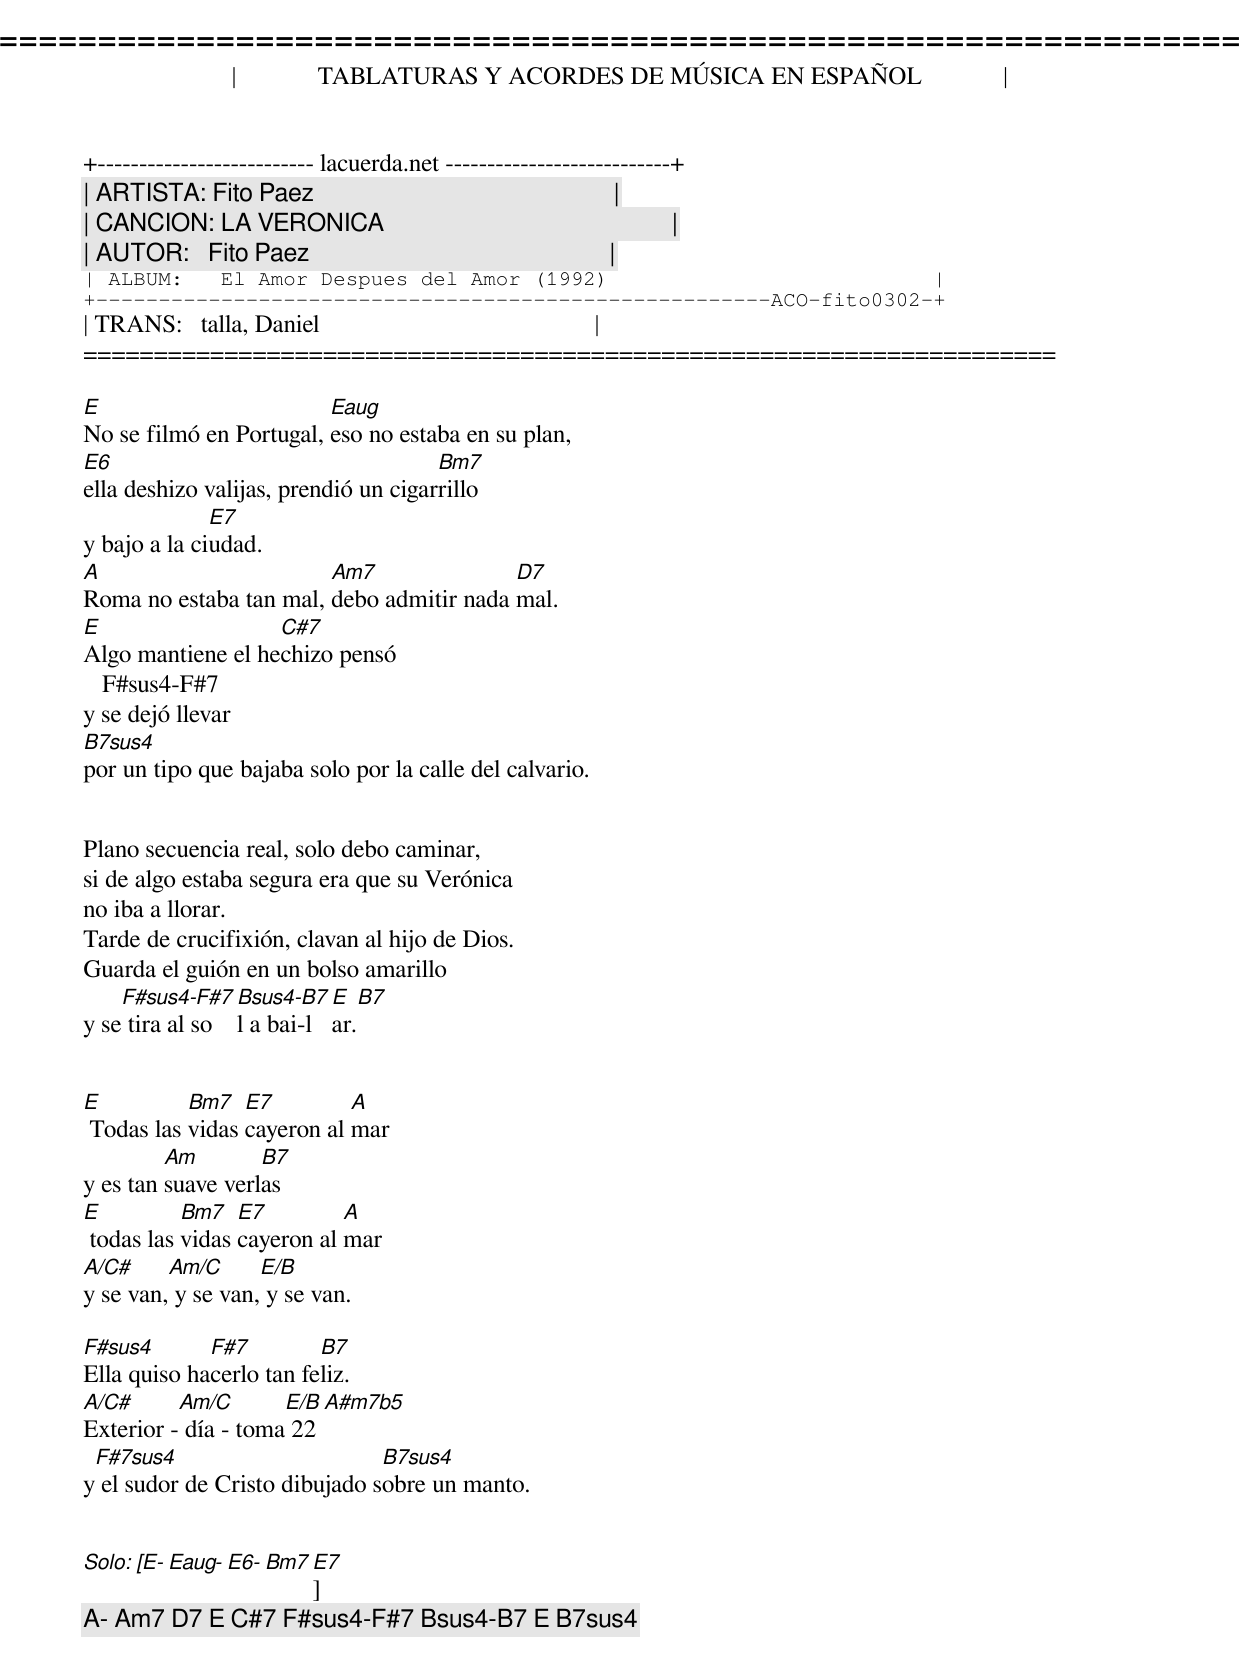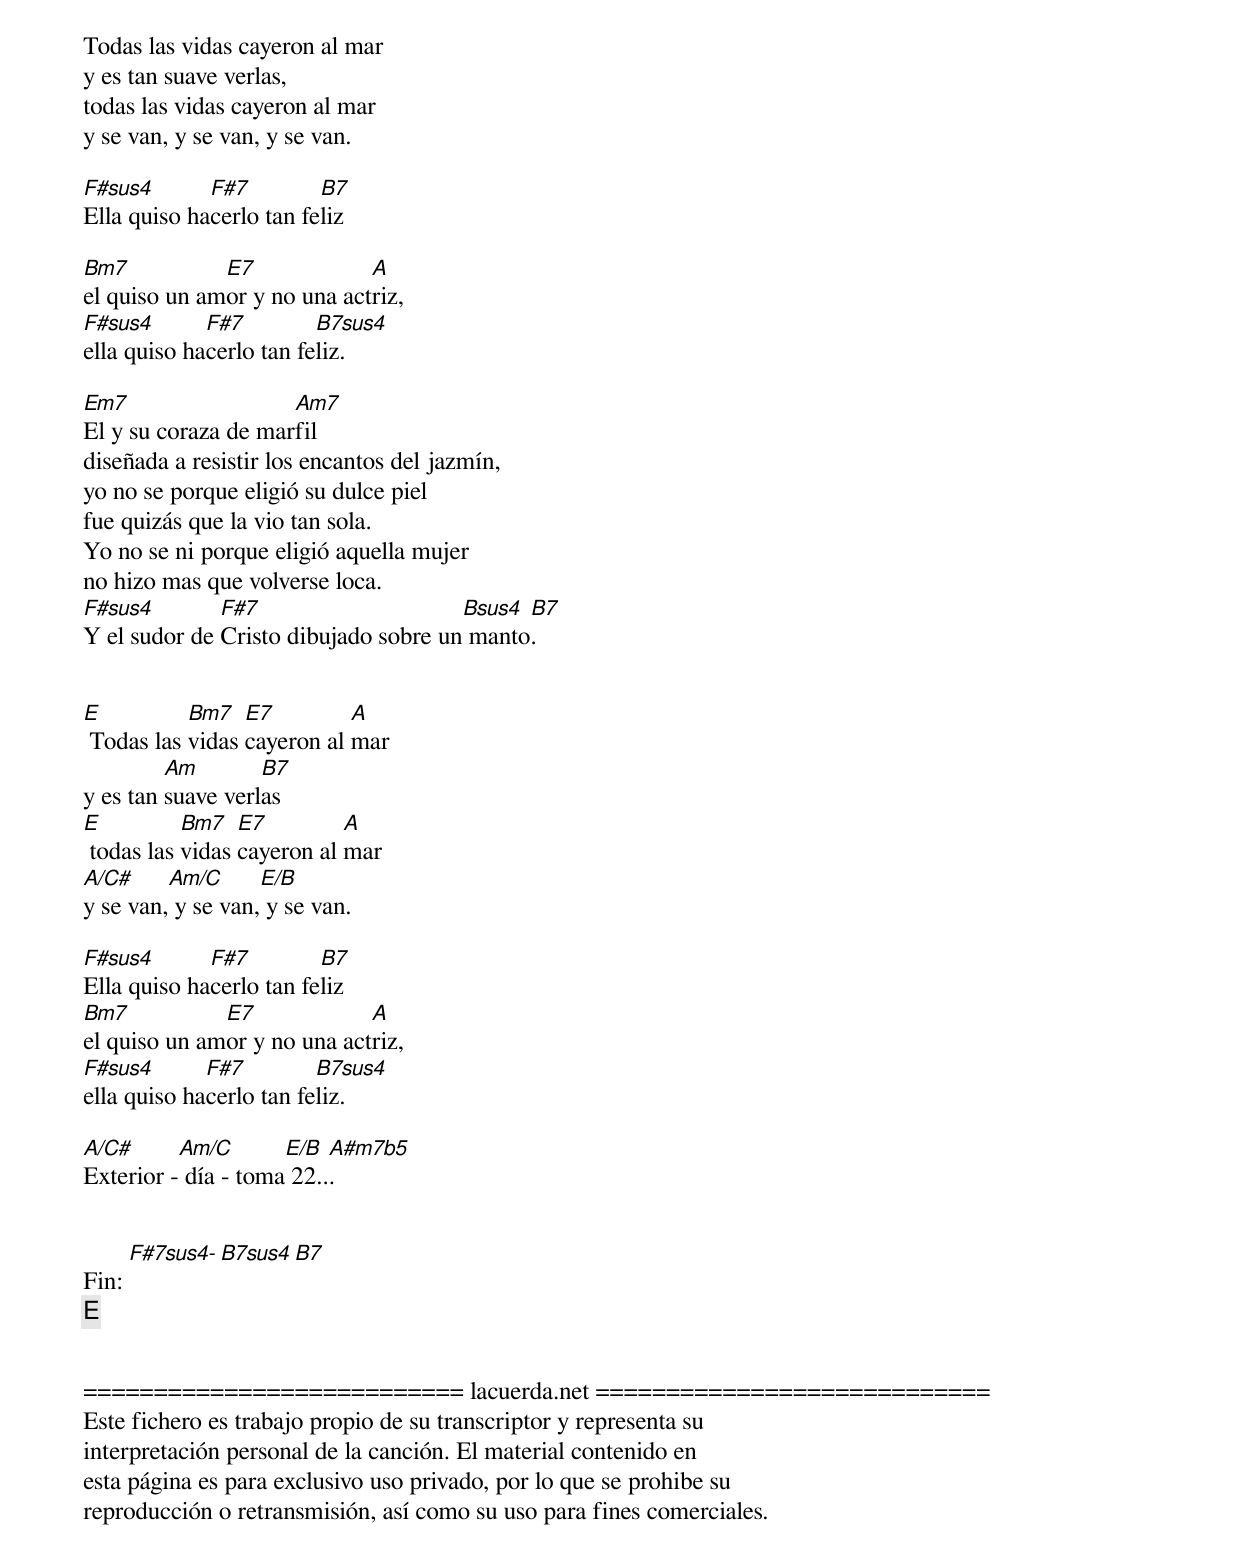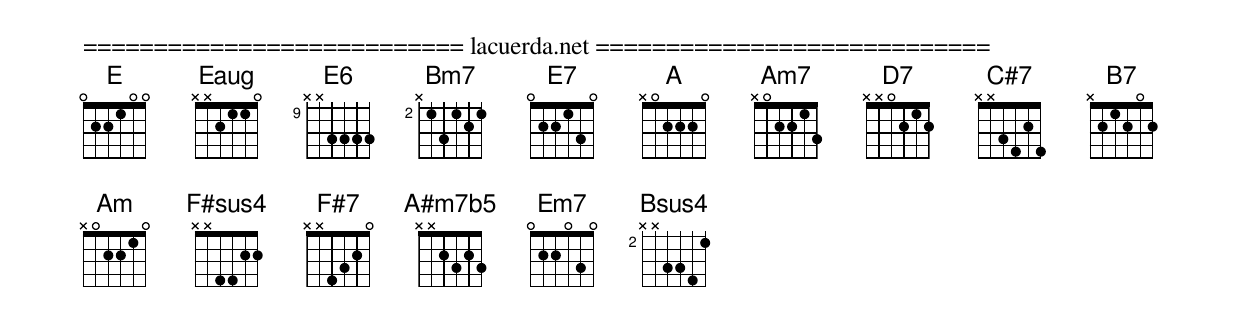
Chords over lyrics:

=====================================================================
|             TABLATURAS Y ACORDES DE MÚSICA EN ESPAÑOL             |
+-------------------------- lacuerda.net ---------------------------+
| ARTISTA: Fito Paez                                                |
| CANCION: LA VERONICA                                              |
| AUTOR:   Fito Paez                                                |
| ALBUM:   El Amor Despues del Amor (1992)                          |
+------------------------------------------------------ACO-fito0302-+
| TRANS:   talla, Daniel                                            |
=====================================================================

E                        Eaug
No se filmó en Portugal, eso no estaba en su plan,
E6                                    Bm7
ella deshizo valijas, prendió un cigarrillo
              E7
y bajo a la ciudad.
A                       Am7               D7
Roma no estaba tan mal, debo admitir nada mal.
E                  C#7
Algo mantiene el hechizo pensó
   F#sus4-F#7
y se dejó llevar
B7sus4
por un tipo que bajaba solo por la calle del calvario.


Plano secuencia real, solo debo caminar,
si de algo estaba segura era que su Verónica
no iba a llorar.
Tarde de crucifixión, clavan al hijo de Dios.
Guarda el guión en un bolso amarillo
    F#sus4-F#7 Bsus4-B7 E  B7
y se tira al sol a bai-lar.


E          Bm7   E7         A
 Todas las vidas cayeron al mar
         Am        B7
y es tan suave verlas
E          Bm7   E7         A
 todas las vidas cayeron al mar
A/C#     Am/C      E/B
y se van, y se van, y se van.

F#sus4       F#7         B7
Ella quiso hacerlo tan feliz.
A/C#      Am/C       E/B  A#m7b5
Exterior - día - toma 22
 F#7sus4                       B7sus4
y el sudor de Cristo dibujado sobre un manto.


Solo: [E- Eaug- E6- Bm7 E7]
      [A- Am7 D7 E C#7 F#sus4-F#7 Bsus4-B7 E B7sus4]


Todas las vidas cayeron al mar
y es tan suave verlas,
todas las vidas cayeron al mar
y se van, y se van, y se van.

F#sus4       F#7         B7
Ella quiso hacerlo tan feliz

Bm7           E7             A
el quiso un amor y no una actriz,
F#sus4       F#7         B7sus4
ella quiso hacerlo tan feliz.

Em7                  Am7
El y su coraza de marfil
diseñada a resistir los encantos del jazmín,
yo no se porque eligió su dulce piel
fue quizás que la vio tan sola.
Yo no se ni porque eligió aquella mujer
no hizo mas que volverse loca.
F#sus4        F#7                     Bsus4 B7
Y el sudor de Cristo dibujado sobre un manto.


E          Bm7   E7         A
 Todas las vidas cayeron al mar
         Am        B7
y es tan suave verlas
E          Bm7   E7         A
 todas las vidas cayeron al mar
A/C#     Am/C      E/B
y se van, y se van, y se van.

F#sus4       F#7         B7
Ella quiso hacerlo tan feliz
Bm7           E7             A
el quiso un amor y no una actriz,
F#sus4       F#7         B7sus4
ella quiso hacerlo tan feliz.

A/C#      Am/C       E/B  A#m7b5
Exterior - día - toma 22...


Fin: [F#7sus4- B7sus4 B7]
     [E]


=========================== lacuerda.net ============================
Este fichero es trabajo propio de su transcriptor y representa su
interpretación personal de la canción. El material contenido en
esta página es para exclusivo uso privado, por lo que se prohibe su
reproducción o retransmisión, así como su uso para fines comerciales.
=========================== lacuerda.net ============================
